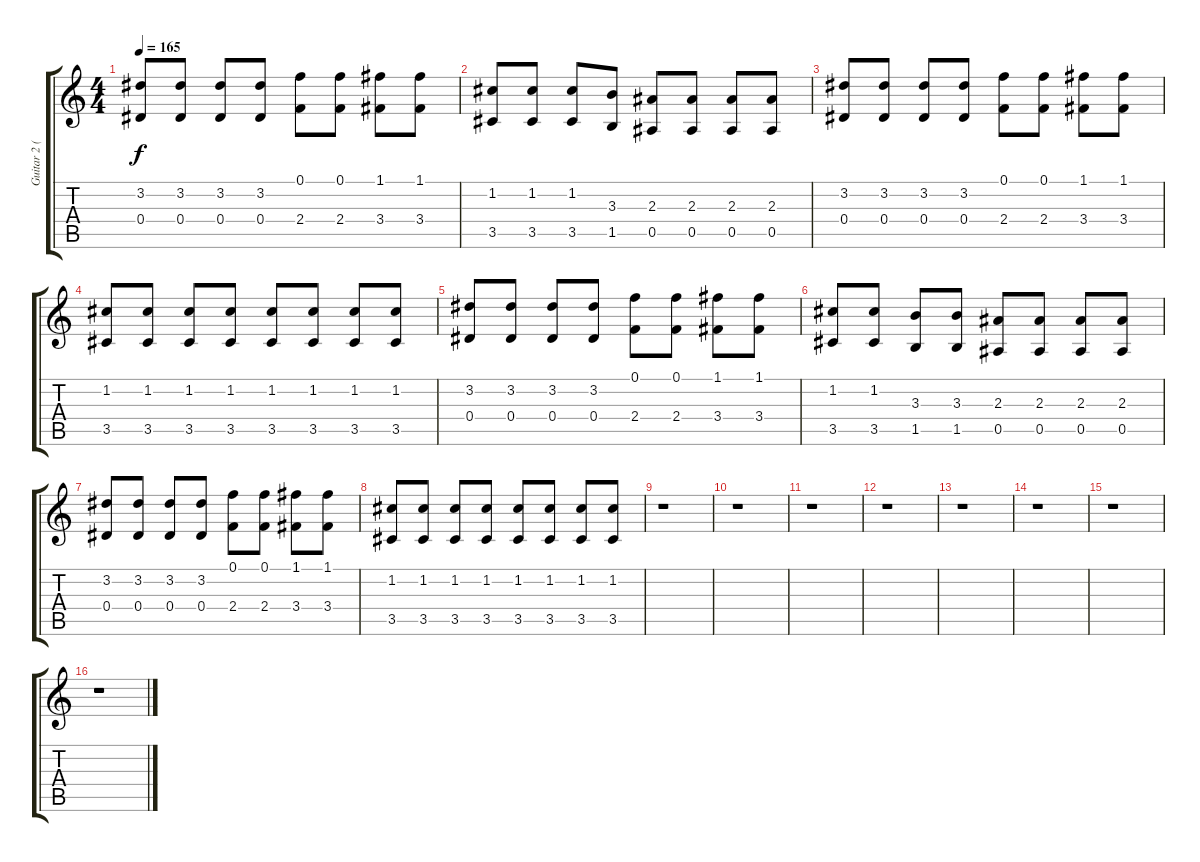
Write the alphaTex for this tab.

\track ("Guitar 2 (Clean)" "Guitar 2 (") {instrument electricguitarclean}
\staff {score tabs}
\tuning (F4 C4 Ab3 Eb3 Bb2 F2) {hide}
\ts (4 4)
\tempo 165
\clef g2
\ks c
(3.2 0.4).8{dy f volume 16 instrument overdrivenguitar} (3.2 0.4).8 (3.2 0.4).8 (3.2 0.4).8 (0.1 2.4).8 (0.1 2.4).8 (1.1 3.4).8 (1.1 3.4).8 |
(1.2 3.5).8 (1.2 3.5).8 (1.2 3.5).8 (3.3 1.5).8 (2.3 0.5).8 (2.3 0.5).8 (2.3 0.5).8 (2.3 0.5).8 |
(3.2 0.4).8{volume 16 instrument overdrivenguitar} (3.2 0.4).8 (3.2 0.4).8 (3.2 0.4).8 (0.1 2.4).8 (0.1 2.4).8 (1.1 3.4).8 (1.1 3.4).8 |
(1.2 3.5).8 (1.2 3.5).8 (1.2 3.5).8 (1.2 3.5).8 (1.2 3.5).8 (1.2 3.5).8 (1.2 3.5).8 (1.2 3.5).8 |
(3.2 0.4).8{volume 16 instrument overdrivenguitar} (3.2 0.4).8 (3.2 0.4).8 (3.2 0.4).8 (0.1 2.4).8 (0.1 2.4).8 (1.1 3.4).8 (1.1 3.4).8 |
(1.2 3.5).8 (1.2 3.5).8 (3.3 1.5).8 (3.3 1.5).8 (2.3 0.5).8 (2.3 0.5).8 (2.3 0.5).8 (2.3 0.5).8 |
(3.2 0.4).8{volume 16 instrument overdrivenguitar} (3.2 0.4).8 (3.2 0.4).8 (3.2 0.4).8 (0.1 2.4).8 (0.1 2.4).8 (1.1 3.4).8 (1.1 3.4).8 |
(1.2 3.5).8 (1.2 3.5).8 (1.2 3.5).8 (1.2 3.5).8 (1.2 3.5).8 (1.2 3.5).8 (1.2 3.5).8 (1.2 3.5).8 |
r.1 |
r.1 |
r.1 |
r.1 |
r.1 |
r.1 |
r.1 |
r.1
